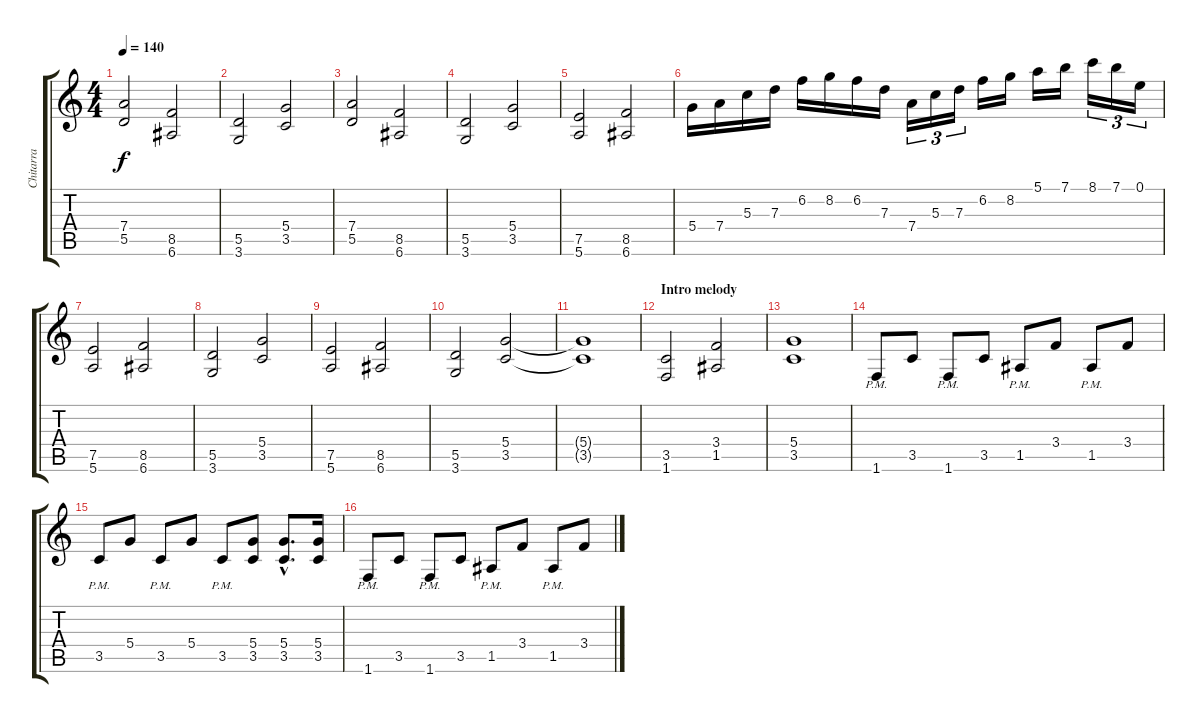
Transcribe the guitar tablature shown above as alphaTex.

\track ("Chitarra" "Chitarra") {instrument distortionguitar}
\staff {score tabs}
\tuning (E4 B3 G3 D3 A2 E2) {hide}
\ts (4 4)
\tempo 140
\clef g2
\ks c
(7.4 5.5).2{dy f} (8.5 6.6).2 |
(5.5 3.6).2 (5.4 3.5).2 |
(7.4 5.5).2 (8.5 6.6).2 |
(5.5 3.6).2 (5.4 3.5).2 |
(7.5 5.6).2 (8.5 6.6).2 |
5.4.16 7.4.16 5.3.16 7.3.16 6.2.16 8.2.16 6.2.16 7.3.16 7.4.16{tu (3 2)} 5.3.16{tu (3 2)} 7.3.16{tu (3 2)} 6.2.16 8.2.16 5.1.16 7.1.16 8.1.16{tu (3 2)} 7.1.16{tu (3 2)} 0.1.16{tu (3 2)} |
(7.5 5.6).2 (8.5 6.6).2 |
(5.5 3.6).2 (5.4 3.5).2 |
(7.5 5.6).2 (8.5 6.6).2 |
(5.5 3.6).2 (5.4 3.5).2 |
(5.4{t} 3.5{t}).1 |
\section ("" "Intro melody")
(3.5 1.6).2 (3.4 1.5).2 |
(5.4 3.5).1 |
1.6{pm}.8 3.5.8 1.6{pm}.8 3.5.8 1.5{pm}.8 3.4.8 1.5{pm}.8 3.4.8 |
3.5{pm}.8 5.4.8 3.5{pm}.8 5.4.8 3.5{pm}.8 (5.4 3.5).8 (5.4{hac} 3.5{hac}).8{d} (5.4 3.5).16 |
1.6{pm}.8 3.5.8 1.6{pm}.8 3.5.8 1.5{pm}.8 3.4.8 1.5{pm}.8 3.4.8
